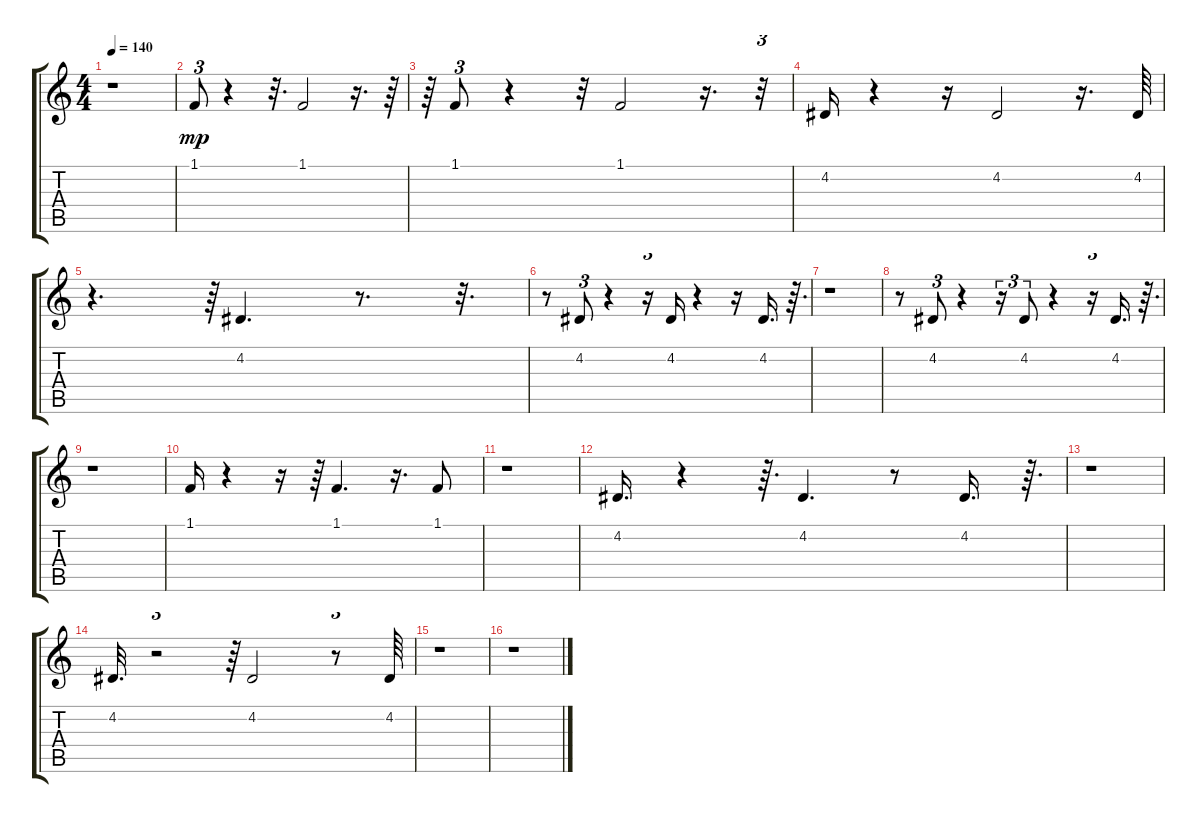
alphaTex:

\track "" {instrument trombone}
\staff {score tabs}
\tuning (E4 B3 G3 D3 A2 E2) {hide}
\ts (4 4)
\tempo 140
\clef g2
\ks c
r.1{dy mp} |
1.1.8{tu (3 2)} r.4 r.32{d} 1.1.2 r.16{d} r.64 |
r.64 1.1.8{tu (3 2)} r.4 r.32 1.1.2 r.16{d} r.32{tu (3 2)} |
4.2.16 r.4 r.16 4.2.2 r.16{d} 4.2.64 |
r.4{d} r.64{tu (3 2)} 4.2.4{d} r.8{d} r.32{d} |
r.8 4.2.8{tu (3 2)} r.4 r.16{tu (3 2)} 4.2.16 r.4 r.16 4.2.16{d} r.64{d} |
r.1 |
r.8 4.2.8{tu (3 2)} r.4 r.16{tu (3 2)} 4.2.8{tu (3 2)} r.4 r.16{tu (3 2)} 4.2.16{d} r.64{d} |
r.1 |
1.1.16 r.4 r.16 r.64 1.1.4{d} r.16{d} 1.1.8 |
r.1 |
4.2.16{d} r.4 r.64{d} 4.2.4{d} r.8 4.2.16{d} r.64{d} |
r.1 |
4.2.32{d} r.2{tu (3 2)} r.64{tu (3 2)} 4.2.2 r.8{tu (3 2)} 4.2.64 |
r.1 |
r.1
